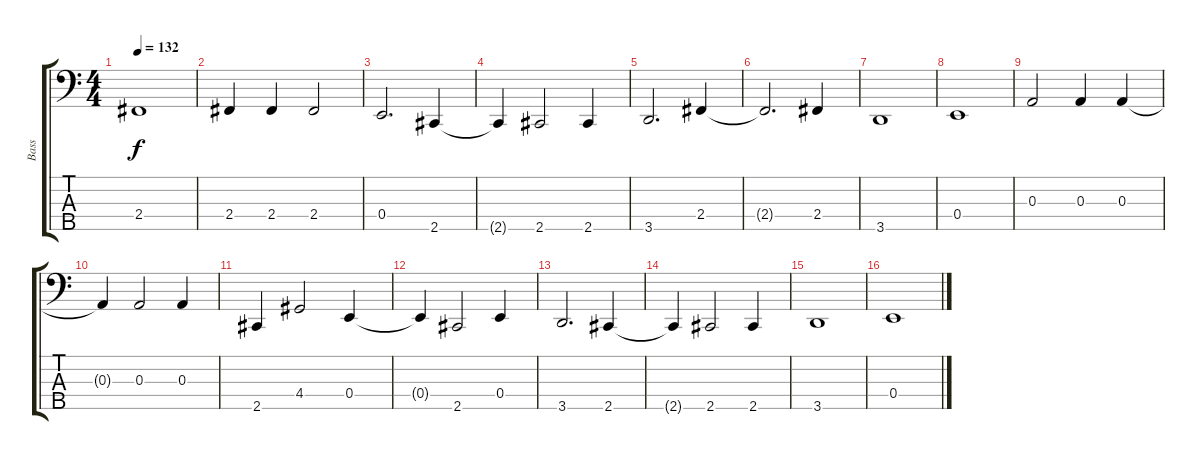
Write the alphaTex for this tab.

\track ("Bass" "Bass") {instrument electricbassfinger}
\staff {score tabs}
\tuning (G2 D2 A1 E1 B0) {hide}
\ts (4 4)
\tempo 132
\clef f4
\ks c
2.4.1{dy f} |
2.4.4 2.4.4 2.4.2 |
0.4.2{d} 2.5.4 |
2.5{t}.4 2.5.2 2.5.4 |
3.5.2{d} 2.4.4 |
2.4{t}.2{d} 2.4.4 |
3.5.1 |
0.4.1 |
0.3.2 0.3.4 0.3.4 |
0.3{t}.4 0.3.2 0.3.4 |
2.5.4 4.4.2 0.4.4 |
0.4{t}.4 2.5.2 0.4.4 |
3.5.2{d} 2.5.4 |
2.5{t}.4 2.5.2 2.5.4 |
3.5.1 |
0.4.1
